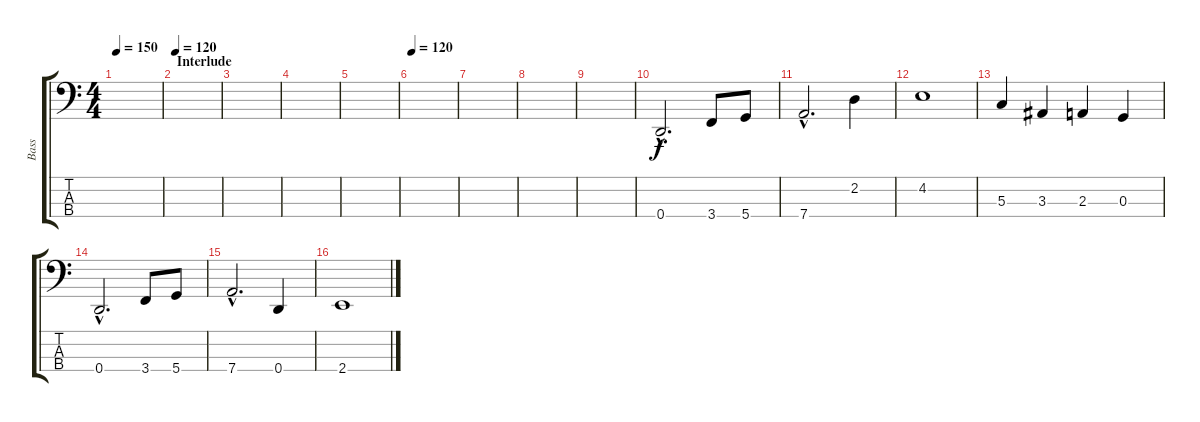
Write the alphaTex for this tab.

\track ("Bass" "Bass") {instrument electricbasspick}
\staff {score tabs}
\tuning (F2 C2 G1 D1) {hide}
\ts (4 4)
\tempo 150
\clef f4
\ks c
|
\section ("" "Interlude")
\tempo 120
|
|
|
|
\tempo 120
|
|
|
|
0.4{hac}.2{d} 3.4.8 5.4.8 |
7.4{hac}.2{d} 2.2.4 |
4.2.1 |
5.3.4 3.3.4 2.3.4 0.3.4 |
0.4{hac}.2{d} 3.4.8 5.4.8 |
7.4{hac}.2{d} 0.4.4 |
2.4.1
